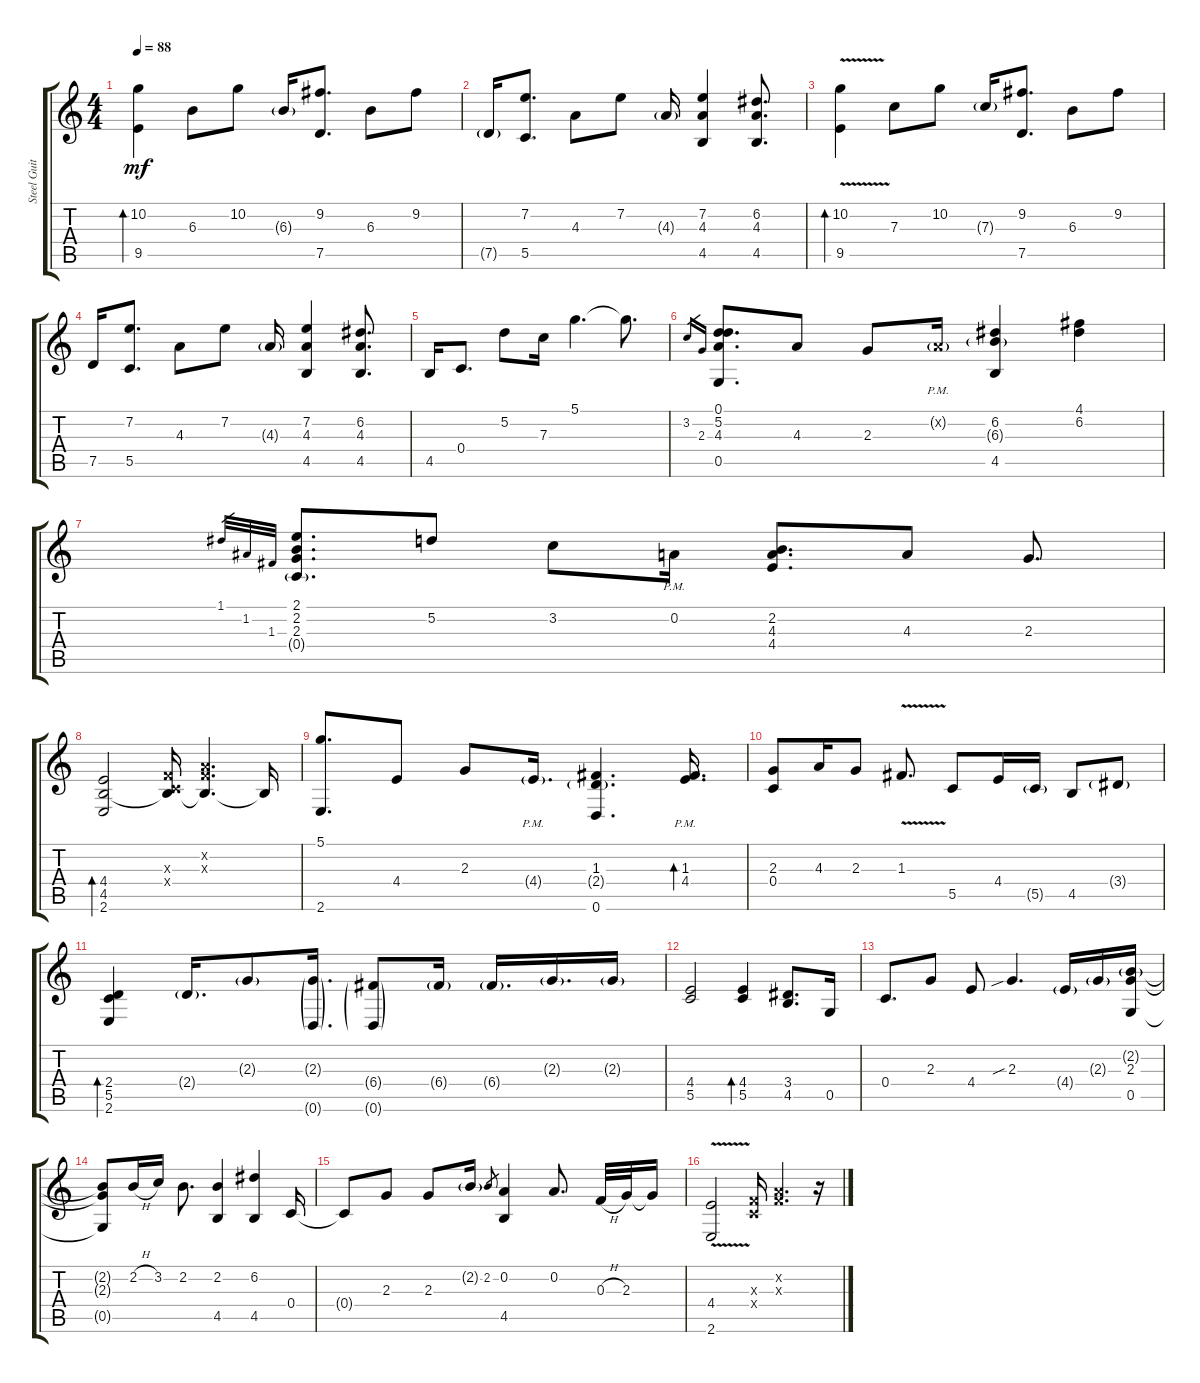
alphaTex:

\track ("Steel Guitar" "Steel Guit") {instrument acousticguitarsteel}
\staff {score tabs}
\tuning (D4 A3 F3 C3 G2 D2) {hide}
\ts (4 4)
\tempo 88
\clef g2
\ks c
(10.2 9.5).4{bd 240 dy mf instrument acousticguitarsteel} 6.3.8 10.2.8 6.3{g}.16 (9.2 7.5).8{d} 6.3.8 9.2.8 |
7.5{g}.16 (7.2 5.5).8{d} 4.3.8 7.2.8 4.3{g}.16 (7.2 4.3 4.5).4 (6.2 4.3 4.5).8{d} |
(10.2{v} 9.5).4{bd 240} 7.3.8 10.2.8 7.3{g}.16 (9.2 7.5).8{d} 6.3.8 9.2.8 |
7.5.16 (7.2 5.5).8{d} 4.3.8 7.2.8 4.3{g}.16 (7.2 4.3 4.5).4 (6.2 4.3 4.5).8{d} |
4.5.16 0.4.8{d} 5.2.8 7.3.16 5.1.4{d} 5.1{t}.8{d} |
3.2.16{gr} 2.3.16{gr} (0.1 5.2 4.3 0.5).8{d} 4.3.8 2.3.8 0.2{g pm x}.16 (6.2 6.3{g} 4.5).4 (4.1 6.2).4 |
1.1.32{gr} 1.2.32{gr} 1.3.32{gr} (2.1 2.2 2.3 0.4{g}).8{d} 5.2.8 3.2.8 0.2{pm}.16 (2.2 4.3 4.4).8{d} 4.3.8 2.3.8{d} |
(4.4 4.5 2.6).2{bd 120} (0.3{x} 0.4{x} 4.5{t}).16 (0.2{x} 0.3{x} 4.5{t}).4{d} 4.5{t}.16 |
(5.1 2.6).8{d} 4.4.8 2.3.8 4.4{g pm}.16{d} (1.3 2.4{g} 0.6).4{d} (1.3 4.4{pm}).16{d bd 60} |
(2.3 0.4).8 4.3.16 2.3.8 1.3{v}.8{d} 5.5.8 4.4.16 5.5{g}.16 4.5.8 3.4{g}.8 |
(2.4 5.5 2.6).4{bd 60} 2.4{g}.16{d} 2.3{g}.8 (2.3{g} 0.6{g}).16{d} (6.4{g} 0.6{g}).8 6.4{g}.16 6.4{g}.16{d} 2.3{g}.16{d} 2.3{g}.16 |
(4.4 5.5).2 (4.4 5.5).4{bd 60} (3.4 4.5).8{d} 0.5.16 |
0.4.8{d} 2.3.8 4.4.8 2.3{sib}.4{d} 4.4{g}.16 2.3{g}.16 (2.2{g} 2.3 0.5).16 |
(2.2{t} 2.3{t} 0.5{t}).8 2.2{h}.16 3.2.16 2.2.8{d} (2.2 4.5).4 (6.2 4.5).4 0.4.16 |
0.4{t}.8 2.3.8 2.3.8 2.2{g}.16 2.2.8{gr} (0.2 4.5).4 0.2.8{d} 0.3{h}.32 2.3.32 2.3{t}.16 |
(4.4{v} 2.6).2 (0.3{x} 0.4{x}).16 (0.2{x} 0.3{x}).4{d} r.16
